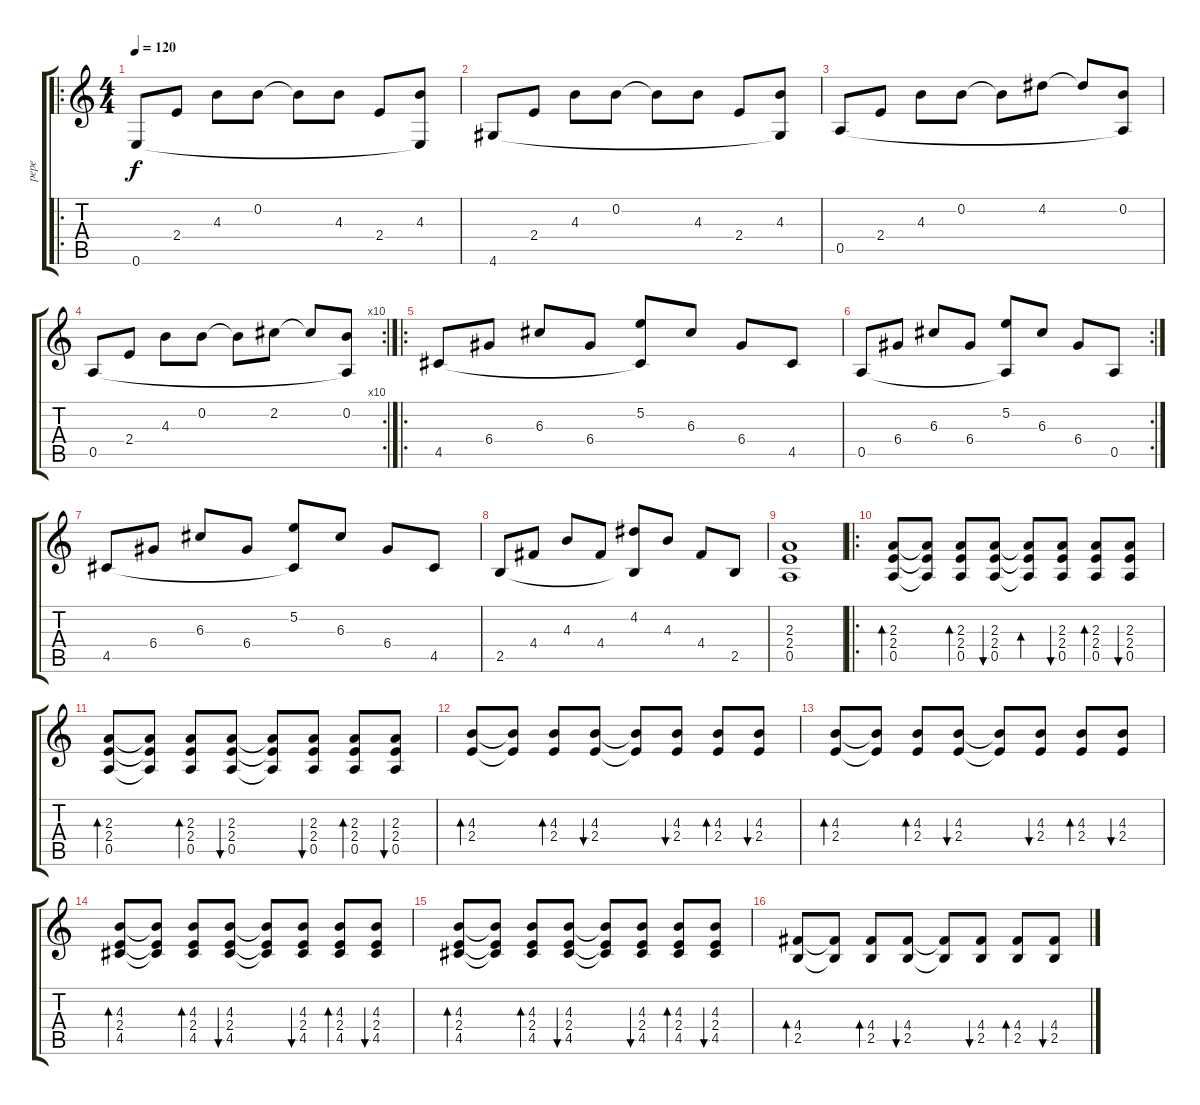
\track ("pepe" "pepe") {instrument acousticguitarnylon}
\staff {score tabs}
\tuning (E4 B3 G3 D3 A2 E2) {hide}
\ro
\ts (4 4)
\tempo 120
\clef g2
\ks c
0.6.8{dy f instrument acousticguitarnylon} 2.4.8 4.3.8 0.2.8 0.2{t}.8 4.3.8 2.4.8 (4.3 0.6{t}).8 |
4.6.8 2.4.8 4.3.8 0.2.8 0.2{t}.8 4.3.8 2.4.8 (4.3 4.6{t}).8 |
0.5.8 2.4.8 4.3.8 0.2.8 0.2{t}.8 4.2.8 4.2{t}.8 (0.2 0.5{t}).8 |
\rc 10
0.5.8 2.4.8 4.3.8 0.2.8 0.2{t}.8 2.2.8 2.2{t}.8 (0.2 0.5{t}).8 |
\ro
4.5.8 6.4.8 6.3.8 6.4.8 (5.2 4.5{t}).8 6.3.8 6.4.8 4.5.8 |
\rc 2
0.5.8 6.4.8 6.3.8 6.4.8 (5.2 0.5{t}).8 6.3.8 6.4.8 0.5.8 |
4.5.8 6.4.8 6.3.8 6.4.8 (5.2 4.5{t}).8 6.3.8 6.4.8 4.5.8 |
2.5.8 4.4.8 4.3.8 4.4.8 (4.2 2.5{t}).8 4.3.8 4.4.8 2.5.8 |
(2.3 2.4 0.5).1 |
\ro
(2.3 2.4 0.5).8{bd 60} (2.3{t} 2.4{t} 0.5{t}).8 (2.3 2.4 0.5).8{bd 60} (2.3 2.4 0.5).8{bu 60} (2.3{t} 2.4{t} 0.5{t}).8{bd 60} (2.3 2.4 0.5).8{bu 60} (2.3 2.4 0.5).8{bd 60} (2.3 2.4 0.5).8{bu 60} |
(2.3 2.4 0.5).8{bd 60} (2.3{t} 2.4{t} 0.5{t}).8 (2.3 2.4 0.5).8{bd 60} (2.3 2.4 0.5).8{bu 60} (2.3{t} 2.4{t} 0.5{t}).8 (2.3 2.4 0.5).8{bu 60} (2.3 2.4 0.5).8{bd 60} (2.3 2.4 0.5).8{bu 60} |
(4.3 2.4).8{bd 60} (4.3{t} 2.4{t}).8 (4.3 2.4).8{bd 60} (4.3 2.4).8{bu 60} (4.3{t} 2.4{t}).8 (4.3 2.4).8{bu 60} (4.3 2.4).8{bd 60} (4.3 2.4).8{bu 60} |
(4.3 2.4).8{bd 60} (4.3{t} 2.4{t}).8 (4.3 2.4).8{bd 60} (4.3 2.4).8{bu 60} (4.3{t} 2.4{t}).8 (4.3 2.4).8{bu 60} (4.3 2.4).8{bd 60} (4.3 2.4).8{bu 60} |
(4.3 2.4 4.5).8{bd 60} (4.3{t} 2.4{t} 4.5{t}).8 (4.3 2.4 4.5).8{bd 60} (4.3 2.4 4.5).8{bu 60} (4.3{t} 2.4{t} 4.5{t}).8 (4.3 2.4 4.5).8{bu 60} (4.3 2.4 4.5).8{bd 60} (4.3 2.4 4.5).8{bu 60} |
(4.3 2.4 4.5).8{bd 60} (4.3{t} 2.4{t} 4.5{t}).8 (4.3 2.4 4.5).8{bd 60} (4.3 2.4 4.5).8{bu 60} (4.3{t} 2.4{t} 4.5{t}).8 (4.3 2.4 4.5).8{bu 60} (4.3 2.4 4.5).8{bd 60} (4.3 2.4 4.5).8{bu 60} |
(4.4 2.5).8{bd 60} (4.4{t} 2.5{t}).8 (4.4 2.5).8{bd 60} (4.4 2.5).8{bu 60} (4.4{t} 2.5{t}).8 (4.4 2.5).8{bu 60} (4.4 2.5).8{bd 60} (4.4 2.5).8{bu 60}
